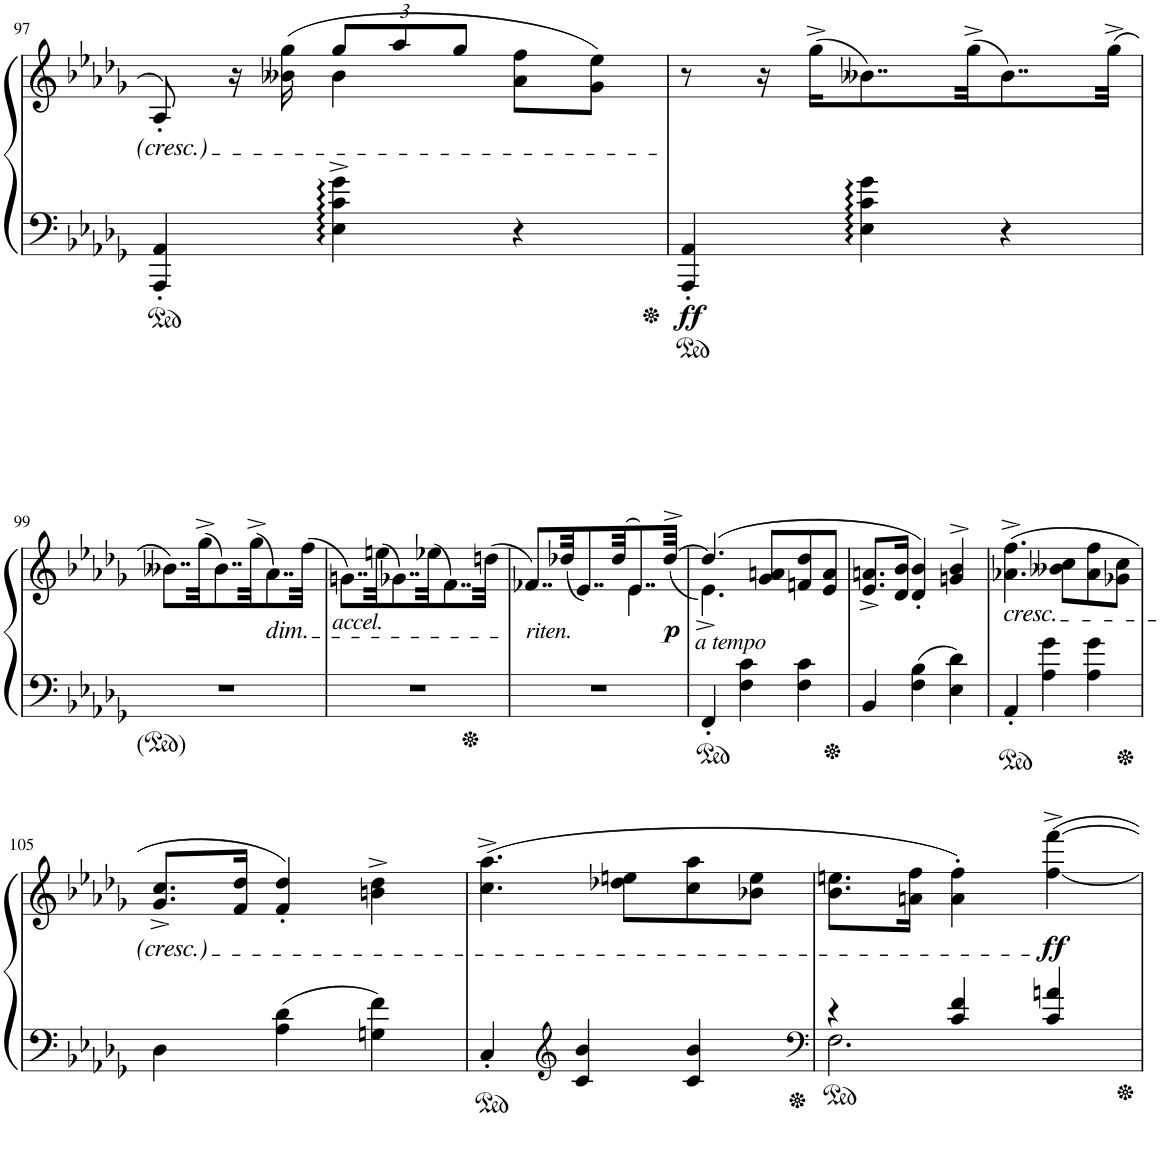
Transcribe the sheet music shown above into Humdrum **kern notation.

**kern	**kern	**dynam
*part1	*part1	*part1
*staff2	*staff1	*staff1/2
*I"Pianinas	*	*
!!LO:PB:g=z
*clefF4	*clefG2	*
*k[b-e-a-d-g-]	*k[b-e-a-d-g-]	*
*M3/4	*M3/4	*
=97	=97	=97
*	*^	*
4AAA-/' 4AA-/'	8A-'</	4ryy	.
.	16r	.	.
.	(16b--X\ 16gg-\	.	.
*	*Xbrackettup	*	*
4E-\^ 4c\^ 4g-\^	12gg-/L	4b--\	.
.	12aa-/	.	.
.	12gg-/J	.	.
4r	8a-\ 8ff\L	4ryy	.
.	8g-\ 8ee-\J)	.	.
*	*v	*v	*
=98	=98	=98
!	!	!LO:DY:b=2
4AAA-/' 4AA-/'	8r	ff
.	16r	.
.	(16gg-^\KL	.
4E-\ 4c\ 4g-\	8..b--X\)	.
.	(32gg-^\KK	.
4r	8..b--\)	.
.	(32gg-^\Jkk	.
!!LO:LB:g=z
=99	=99	=99
2.r	8..b--X\L)	.
.	(32gg-^\KK	.
.	8..b--\)	.
.	(32gg-^\KK	.
!	!LO:TX:b:i:t=dim.	!
.	8..a-\)	.
.	(32ff\Jkk	.
=100	=100	=100
!	!LO:TX:b:i:t=accel.	!
2.r	8..gn\L)	.
.	(32een\KK	.
.	8..g-X\)	.
.	(32ee-X\KK	.
.	8..f\)	.
.	(32ddn\Jkk	.
=101	=101	=101
*	*^	*
!	!LO:TX:b:i:t=riten.	!	!
2.r	8..f-X/L)	2ryy	.
.	(32dd-X/KK	.	.
.	8..e-/)	.	.
.	(32dd-/KK	.	.
.	8..e->/)	4e-\	.
!	!	!	!LO:DY:b
.	([32dd-^>/Jkk	.	p
=102	=102	=102	=102
!	!LO:TX:b:i:t=a tempo	!	!
4FF'/	(4.dd-/]	4.e-^\)	.
4F\ 4c\	.	.	.
.	8g-/ 8an/L	4.ryy	.
4F\ 4c\	8fn/ 8dd-/	.	.
.	8e-/ 8a/J	.	.
*	*v	*v	*
=103	=103	=103
4BB-/	8.e-/^< 8.an/^<L	.
.	16d-/ 16b-/Jk	.
4F\ 4B-\	4d-/' 4b-/')	.
4E-\ 4d-\	4gn/^> 4b-/^>	.
=104	=104	=104
!	!LO:TX:b:i:t=cresc.	!
4AA-'/	(4.a-X\^ 4.ff\^	.
4A-\ 4g-\	.	.
.	8b--X\ 8cc\L	.
4A-\ 4g-\	8a-\ 8ff\	.
.	8g-X\ 8cc\J	.
!!LO:LB:g=z
=105	=105	=105
4D-\	8.g-/^ 8.cc/^L	.
.	16f/ 16dd-/Jk	.
4A-\ 4d-\	4f/' 4dd-/')	.
4Gn\ 4f\	4bn\^ 4dd-\^	.
=106	=106	=106
4C'/	(4.cc\^ 4.aa-\^	.
*clefG2	*	*
4c/ 4b-/	.	.
.	8dd-X\ 8een\L	.
4c/ 4b-/	8cc\ 8aa-\	.
.	8b-X\ 8ee\J	.
=107	=107	=107
*clefF4	*	*
*^	*	*
4r	2.F\	8.b-\ 8.een\L	.
.	.	16an\ 16ff\Jk	.
4c/ 4f/	.	4a\' 4ff\')	.
!	!	!	!LO:DY:b
4c/ 4an/	.	[4ff\^> [4fff\^>	ff
*v	*v	*	*
=	=	=
*-	*-	*-
